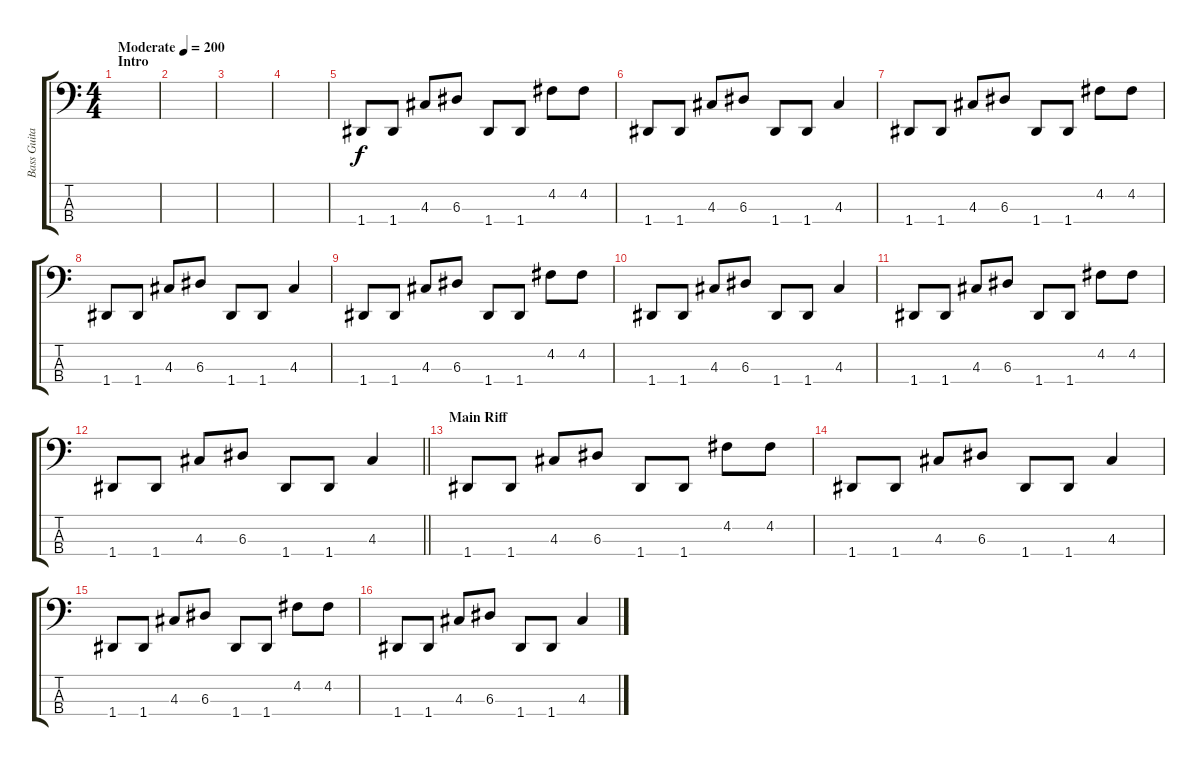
\track ("Bass Guitar" "Bass Guita") {instrument slapbass2}
\staff {score tabs}
\tuning (G2 D2 A1 D1) {hide}
\ts (4 4)
\section ("" "Intro")
\tempo (200 "Moderate")
\clef f4
\ks c
|
|
|
|
1.4.8 1.4.8 4.3.8 6.3.8 1.4.8 1.4.8 4.2.8 4.2.8 |
1.4.8 1.4.8 4.3.8 6.3.8 1.4.8 1.4.8 4.3.4 |
1.4.8 1.4.8 4.3.8 6.3.8 1.4.8 1.4.8 4.2.8 4.2.8 |
1.4.8 1.4.8 4.3.8 6.3.8 1.4.8 1.4.8 4.3.4 |
1.4.8 1.4.8 4.3.8 6.3.8 1.4.8 1.4.8 4.2.8 4.2.8 |
1.4.8 1.4.8 4.3.8 6.3.8 1.4.8 1.4.8 4.3.4 |
1.4.8 1.4.8 4.3.8 6.3.8 1.4.8 1.4.8 4.2.8 4.2.8 |
\barLineRight lightlight
1.4.8 1.4.8 4.3.8 6.3.8 1.4.8 1.4.8 4.3.4 |
\section ("" "Main Riff")
1.4.8{volume 13 balance 10} 1.4.8 4.3.8 6.3.8 1.4.8 1.4.8 4.2.8 4.2.8 |
1.4.8 1.4.8 4.3.8 6.3.8 1.4.8 1.4.8 4.3.4 |
1.4.8 1.4.8 4.3.8 6.3.8 1.4.8 1.4.8 4.2.8 4.2.8 |
1.4.8 1.4.8 4.3.8 6.3.8 1.4.8 1.4.8 4.3.4
